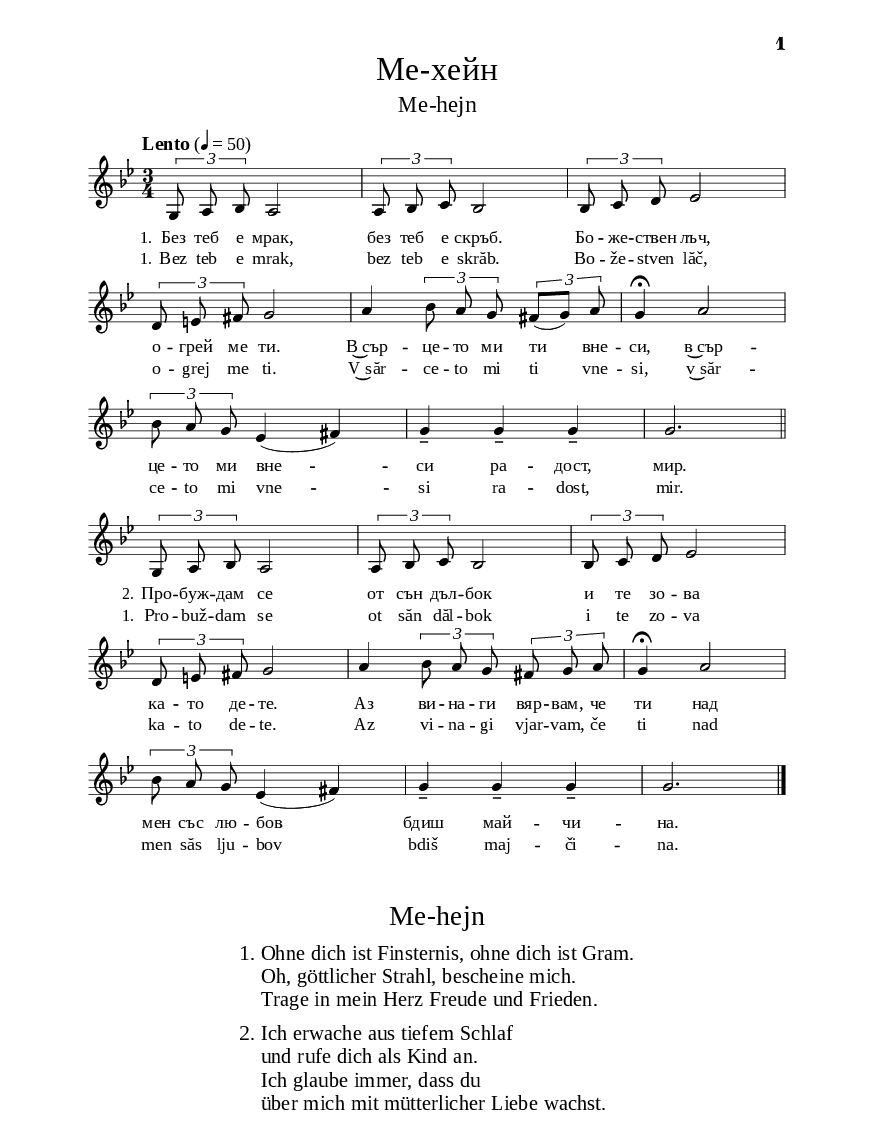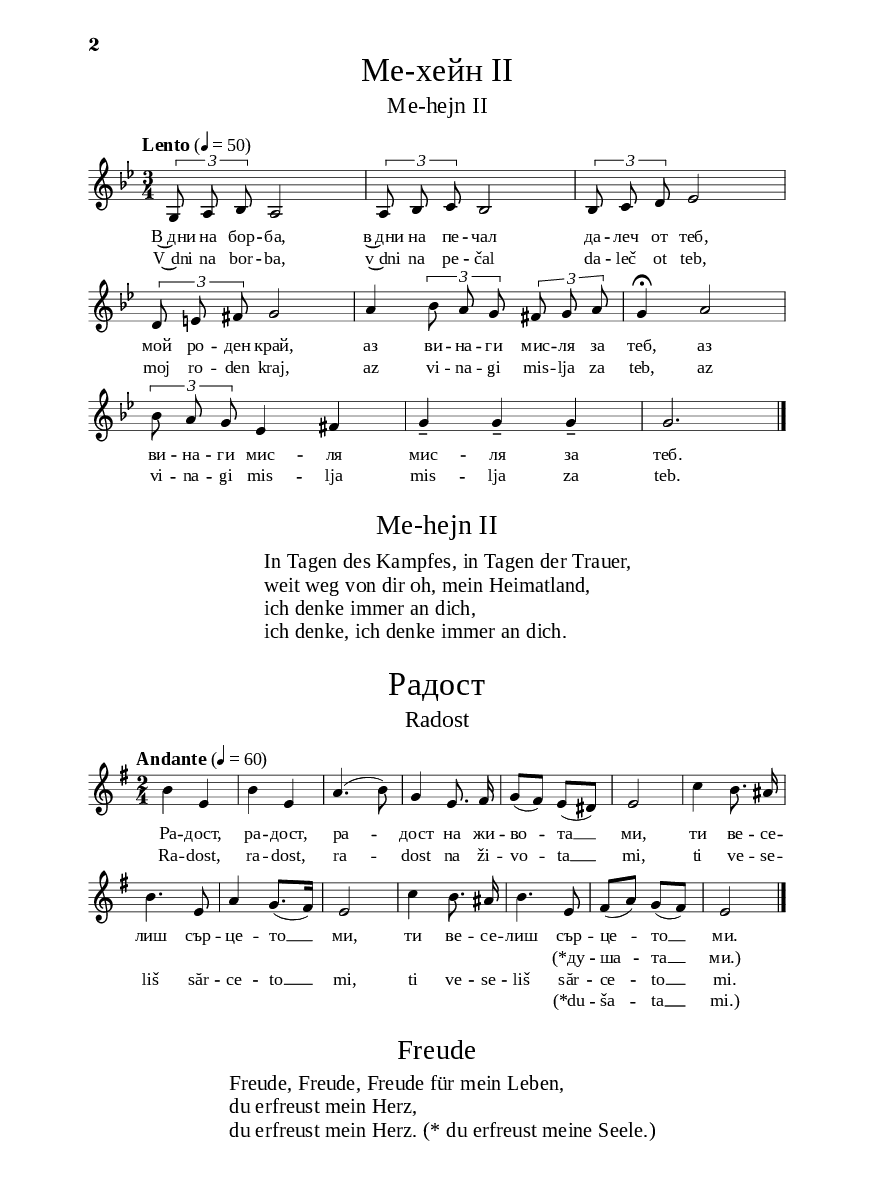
\version "2.24.4"

% include paper part and global functions
\include "include/globals.ily"

\bookpart {

  \label #'ref175_2
  \tocItem \markup "Ме-хейн – Me-hejn "
  \include "include/bookpart-paper.ily"
  \score {
    \include "include/score-layout.ily"

    \new Voice \absolute {
      \clef treble
      \key g \minor
      \time 3/4
      \tempoFunc "Lento" 4 "50"
      \autoBeamOff


      \times 2/3  {
        g8  a8 bes8
      }
      a2 | % 2

      \times 2/3  {
        a8  bes8 c'8
      }
      bes2 | % 3

      \times 2/3  {
        bes8  c'8 d'8
      }
      es'2 \break | % 4

      \times 2/3  {
        d'8  e'8 fis'8
      }
      g'2 | % 5
      a'4
      \times 2/3  {
        bes'8  a'8 g'8
      }

      \times 2/3  {
        fis'8 ( [g'8])  a'8
      }
      | % 6
      g'4 ^\fermata a'2 \break | % 7

      \times 2/3  {
        bes'8  a'8 g'8
      }
      \slurSolid
      es'4

      ( fis'4 )| % 8
      g'4 -- g'4 -- g'4 -- | % 9
      g'2. \bar "||" \break


      \times 2/3  {
        g8  a8 bes8
      }
      a2 | % 2

      \times 2/3  {
        a8  bes8 c'8
      }
      bes2 | % 3

      \times 2/3  {
        bes8  c'8 d'8
      }
      es'2 \break | % 4

      \times 2/3  {
        d'8  e'8 fis'8
      }
      g'2 | % 5
      a'4
      \times 2/3  {
        bes'8  a'8 g'8
      }

      \times 2/3  {
        fis'8 g'8  a'8
      }
      | % 6
      g'4 ^\fermata a'2 \break | % 7

      \times 2/3  {
        bes'8  a'8 g'8
      }
      es'4

      (fis'4) | % 8
      g'4 -- g'4 -- g'4 -- | % 9
      g'2. \bar "|."
    }

    \addlyrics {
      \set stanza = "1." Без теб е мрак, без теб е скръб. Бо -- же -- ствен лъч,
      о -- грей ме ти. В~сър -- це -- то ми ти вне -- си, в~сър -- це -- то ми вне -- си ра -- дост, мир.
      \set stanza = "2." Про -- буж -- дам се от сън дъл -- бок и те зо -- ва  ка -- то  де -- те.
      Аз  ви -- на -- ги  вяр -- вам,  че  ти над  мен  със лю -- бов  бдиш  май -- чи -- на.
    }
    \addlyrics {
      \set stanza = "1." Bez teb e mrak, bez teb e skrăb. Bo -- že -- stven lăč,
      o -- grej me ti. V~săr -- ce -- to mi ti vne -- si, v~săr -- ce -- to mi vne -- si ra -- dost, mir.
      \set stanza = "1." Pro -- buž -- dam se ot săn dăl -- bok i te zo -- va  ka -- to  de -- te.
      Az  vi -- na -- gi  vjar -- vam,  če  ti nad  men  săs lju -- bov  bdiš  maj -- či -- na.
    }

    \header {
      title = \titleFunc "Ме-хейн" "Me-hejn"
    }

    \midi{}

  } % score

  \markup \vspace #2

  \version "2.24.4"

\markup \fill-line { \fontsize #deTitleFontSize "Me-hejn" }
\markup \null
\markup \null
\markup  \abs-fontsize #10 {
  \fill-line {
  \override #`(baseline-skip . ,deCoupletBaselineSkip)

  \column {
    \line { 1.  Ohne dich ist Finsternis, ohne dich ist Gram.}
    \line { "   " Oh, göttlicher Strahl, bescheine mich.}
    \line { "   " Trage in mein Herz Freude und Frieden.}
    \vspace #0.5
    \line {2. Ich erwache aus tiefem Schlaf }
    \line { "   " und rufe dich als Kind an.}
    \line { "   " Ich glaube immer, dass du}
    \line { "   " über mich mit mütterlicher Liebe wachst.}
  }
  }
}



  \label #'ref175_3
  \tocItem \markup "Ме-хейн II – Me-hejn II "
  \include "include/bookpart-paper.ily"
  \score {
    \include "include/score-layout.ily"

    \new Voice \absolute {
      \clef treble
      \key g \minor
      \time 3/4
      \tempoFunc "Lento" 4 "50"
      \autoBeamOff


      \times 2/3  {
        g8  a8 bes8
      }
      a2 | % 2

      \times 2/3  {
        a8  bes8 c'8
      }
      bes2 | % 3

      \times 2/3  {
        bes8  c'8 d'8
      }
      es'2 \break | % 4

      \times 2/3  {
        d'8  e'8 fis'8
      }
      g'2 | % 5
      a'4
      \times 2/3  {
        bes'8  a'8 g'8
      }

      \times 2/3  {
        fis'8  g'8  a'8
      }
      | % 6
      g'4 ^\fermata a'2 \break | % 7

      \times 2/3  {
        bes'8  a'8 g'8
      }
      \slurSolid
      es'4

      fis'4 | % 8
      g'4 -- g'4 -- g'4 -- | % 9
      g'2. \bar "|." \break



    }

    \addlyrics {
      В~дни на бор -- ба, в~дни на пе -- чал да -- леч от теб,
      мой ро -- ден край, аз ви -- на -- ги мис -- ля за теб,
      аз ви -- на -- ги мис -- ля  мис -- ля за теб.
    }

    \addlyrics {
      V~dni na bor -- ba, v~dni na pe -- čal da -- leč ot teb,
      moj ro -- den kraj, az vi -- na -- gi mis -- lja za teb,
      az vi -- na -- gi mis -- lja  mis -- lja za teb.
    }

    \header {
      title = \titleFunc "Ме-хейн II" "Me-hejn II"
    }

    \midi{}

  } % score
  \markup \vspace #1

  \version "2.24.4"

\markup \fill-line { \fontsize #deTitleFontSize "Me-hejn II" }
\markup \null
\markup \null
\markup  \abs-fontsize #10 {
 \fill-line {
  \override #`(baseline-skip . ,deCoupletBaselineSkip)

  \column {

 \line { "   " In Tagen des Kampfes, in Tagen der Trauer, }
 \line { "   " weit weg von dir oh, mein Heimatland,}
 \line { "   " ich denke immer an dich, }
 \line { "   " ich denke, ich denke immer an dich. }

  }
 }
}


  \markup \vspace #1
  \label #'ref174_3
  \tocItem \markup "Радост – Radost"
  \include "include/bookpart-paper.ily"
  \score {
    \include "include/score-layout.ily"

    \new Voice \absolute {
      \clef treble
      \key e \minor
      \time 2/4
      \tempoFunc "Andante" 4 "60"
      \autoBeamOff
      b'4 e'4 | % 2
      b'4 e'4 | % 3
      a'4. ( b'8 ) | % 4
      g'4  e'8. fis'16 | % 5
      g'8 ( [fis'8] ) e'8 ( [dis'8] ) | % 6
      e'2 | % 7
      c''4  b'8. ais'16 \break | % 8
      b'4. e'8 | % 9
      a'4  g'8. [( fis'16 )] |
      e'2 | % 11
      c''4  b'8. ais'16 | % 12
      b'4. e'8 | % 13
      fis'8 ([ a'8 ]) g'8 ( [fis'8] ) | % 14
      e'2 \bar "|."
    }

    \addlyrics {
      Ра -- дост,
      ра -- дост, ра -- дост на жи -- во -- та __ ми, ти
      ве -- се -- лиш сър -- це -- то __ ми, ти ве -- се
      -- лиш сър -- це -- то __ ми.}
      \addlyrics {
        \repeat unfold 23 { \skip 2 } (*ду -- ша -- та __ ми.)}
        \addlyrics {
          Ra -- dost,
          ra -- dost, ra -- dost na ži -- vo -- ta __ mi, ti
          ve -- se -- liš săr -- ce -- to __ mi, ti ve -- se
          -- liš săr -- ce -- to __ mi.}
          \addlyrics {
            \repeat unfold 23 { \skip 2 } (*du -- ša -- ta __ mi.)}

            \header {
              title = \titleFunc "Радост" "Radost"
            }

            \midi{}

          } % score

          \markup \vspace #1

          % include foreign translation(s) of the song
          \version "2.24.4"

\markup \fill-line { \fontsize #deTitleFontSize "Freude" }
\markup \null
\markup \null
\markup \abs-fontsize #10 {
 \fill-line {
  \override #`(baseline-skip . ,deCoupletBaselineSkip)

  \column {

    \line { " "Freude, Freude, Freude für mein Leben, }
 \line { " "du erfreust mein Herz, }
  \line { " " du erfreust mein Herz. (* du erfreust meine Seele.)}
  }
 }
}






        } % bookpart